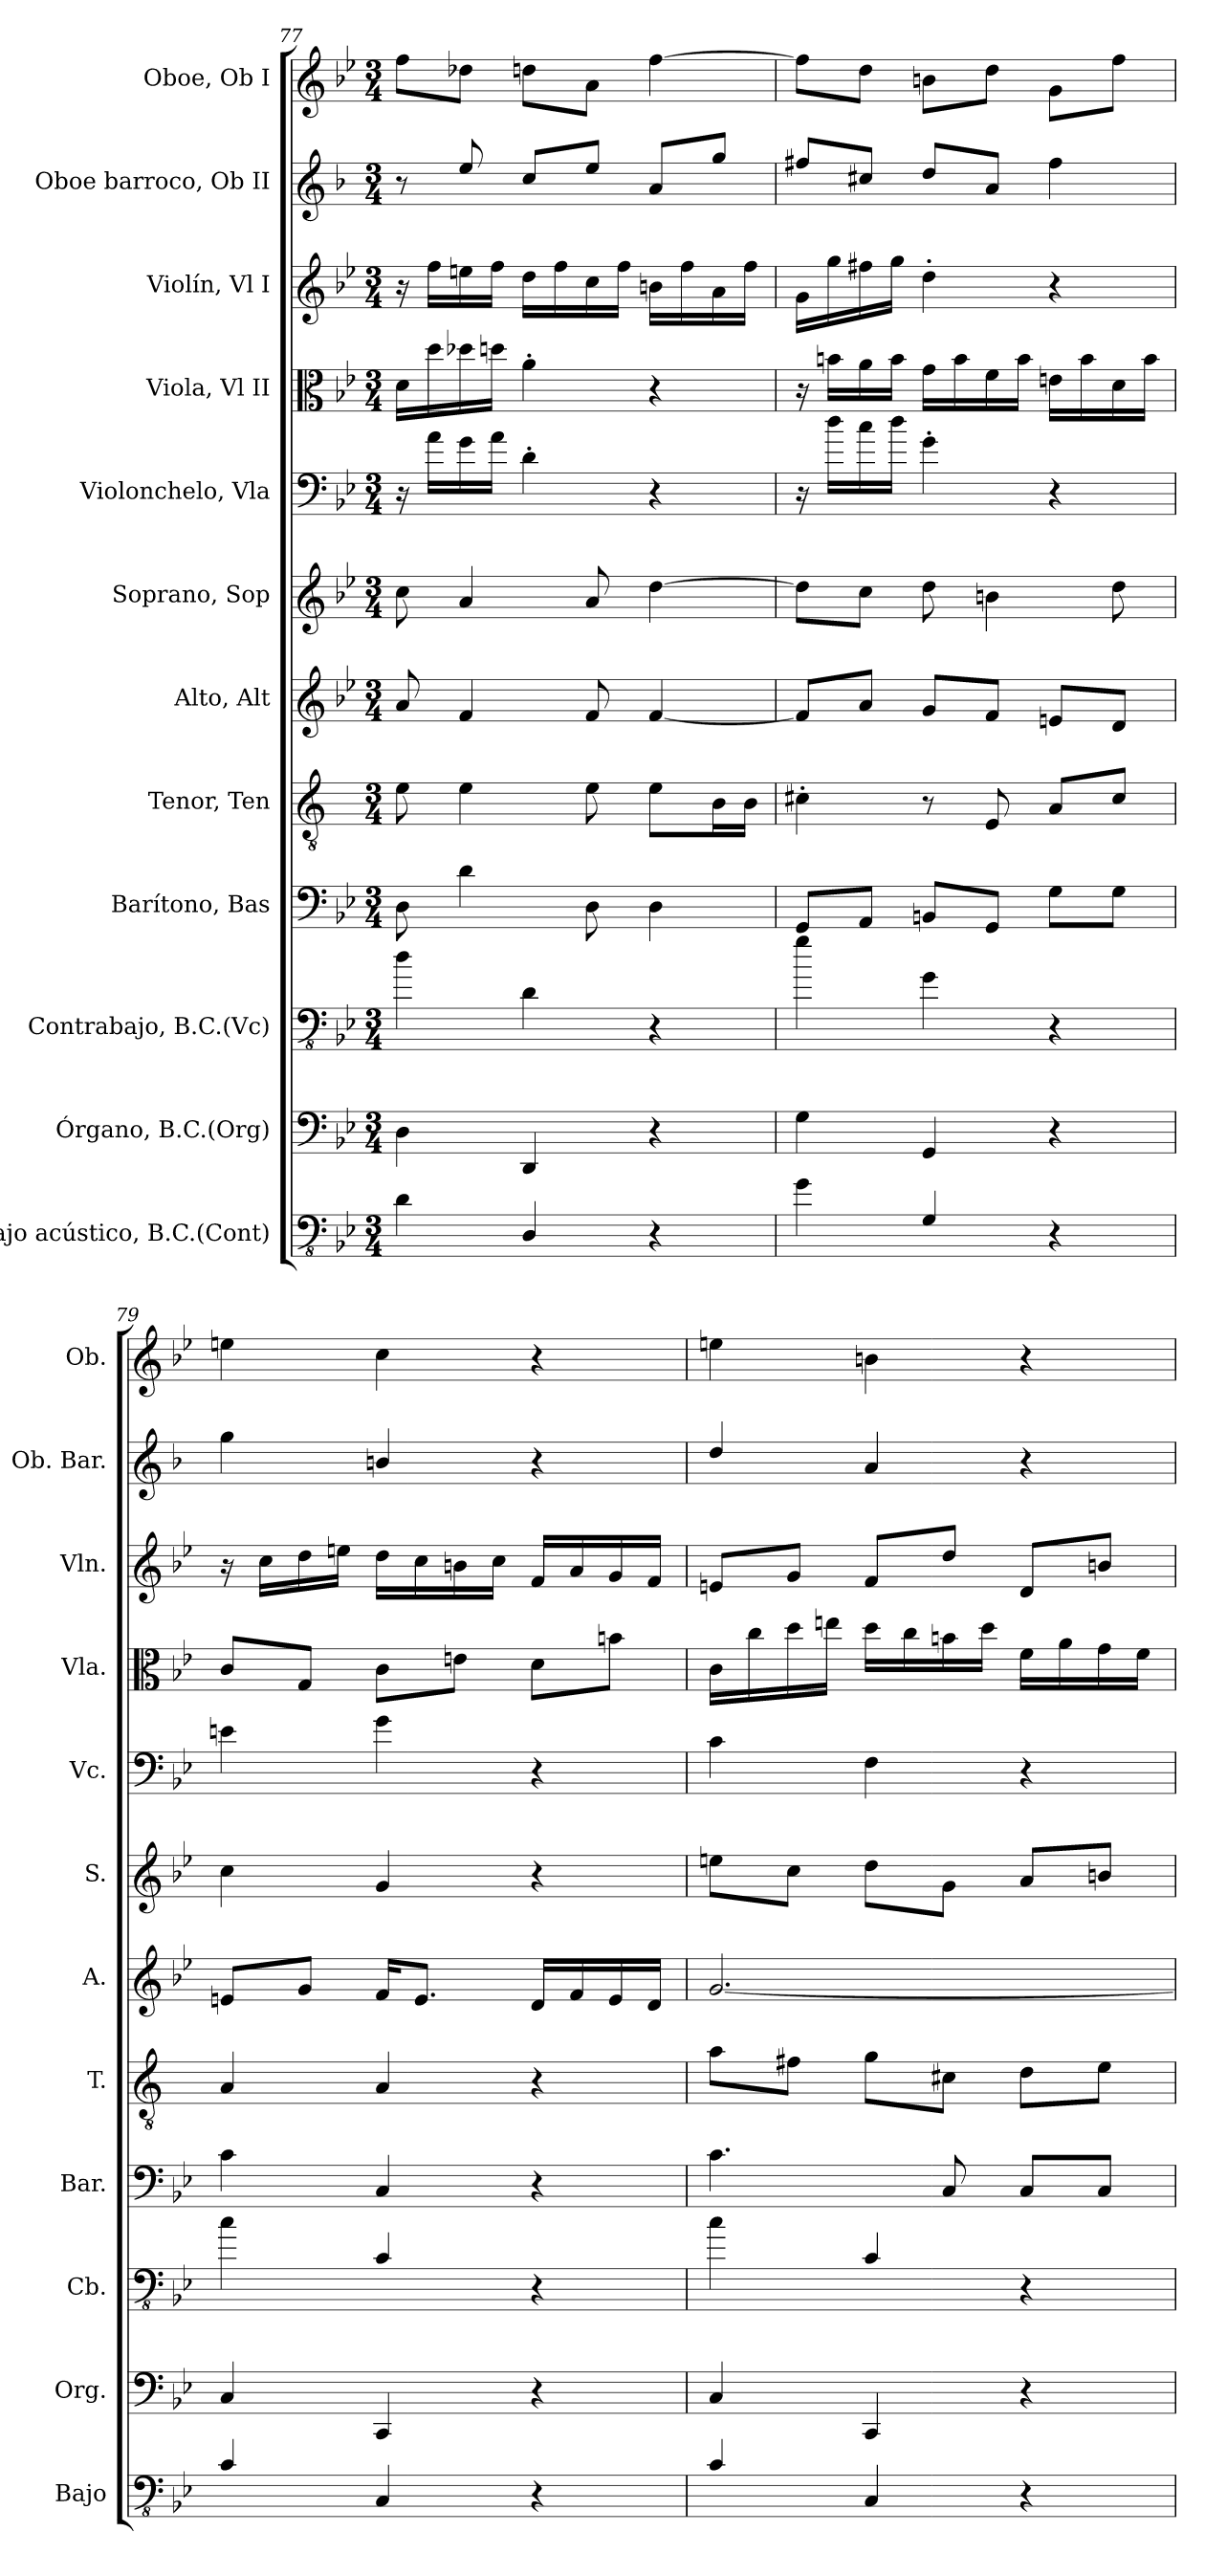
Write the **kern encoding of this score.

**kern	**kern	**kern	**kern	**kern	**kern	**kern	**kern	**kern	**kern	**kern	**kern
*part12	*part11	*part10	*part9	*part8	*part7	*part6	*part5	*part4	*part3	*part2	*part1
*staff12	*staff11	*staff10	*staff9	*staff8	*staff7	*staff6	*staff5	*staff4	*staff3	*staff2	*staff1
*I"Bajo acústico, B.C.(Cont)	*I"Órgano, B.C.(Org)	*I"Contrabajo, B.C.(Vc)	*I"Barítono, Bas	*I"Tenor, Ten	*I"Alto, Alt	*I"Soprano, Sop	*I"Violonchelo, Vla	*I"Viola, Vl II	*I"Violín, Vl I	*I"Oboe barroco, Ob II	*I"Oboe, Ob I
*I'Bajo	*I'Org.	*I'Cb.	*I'Bar.	*I'T.	*I'A.	*I'S.	*I'Vc.	*I'Vla.	*I'Vln.	*I'Ob. Bar.	*I'Ob.
*clefFv4	*clefF4	*clefFv4	*clefF4	*clefGv2	*clefG2	*clefG2	*clefF4	*clefC3	*clefG2	*clefG2	*clefG2
*ITrd7c12	*	*ITrd7c12	*	*ITrd1c2	*	*	*	*	*	*ITrd4c7	*
*k[b-e-]	*k[b-e-]	*k[b-e-]	*k[b-e-]	*k[b-e-]	*k[b-e-]	*k[b-e-]	*k[b-e-]	*k[b-e-]	*k[b-e-]	*k[b-e-]	*k[b-e-]
*M3/4	*M3/4	*M3/4	*M3/4	*M3/4	*M3/4	*M3/4	*M3/4	*M3/4	*M3/4	*M3/4	*M3/4
=77	=77	=77	=77	=77	=77	=77	=77	=77	=77	=77	=77
4DD\	4D\	4D\	8D\	8d\	8a/	8cc\	16r	16d\LL	16r	8r	8ff\L
.	.	.	.	.	.	.	16a\LL	16dd\	16ff\LL	.	.
.	.	.	4d\	4d\	4f/	4a/	16g\	16dd-X\	16een\	8a/	8dd-X\J
.	.	.	.	.	.	.	16a\JJ	16ddn\JJ	16ff\JJ	.	.
4DDD/	4DD/	4DD\	.	.	.	.	4d'\	4a'\	16dd\LL	8f/L	8ddn\L
.	.	.	.	.	.	.	.	.	16ff\	.	.
.	.	.	8D\	8d\	8f/	8a/	.	.	16cc\	8a/J	8a\J
.	.	.	.	.	.	.	.	.	16ff\JJ	.	.
4r	4r	4r	4D\	8d\L	[4f/	[4dd\	4r	4r	16bn\LL	8d/L	[4ff\
.	.	.	.	.	.	.	.	.	16ff\	.	.
.	.	.	.	16A\L	.	.	.	.	16a\	8cc/J	.
.	.	.	.	16A\JJ	.	.	.	.	16ff\JJ	.	.
!!LO:PB:g=z
=78	=78	=78	=78	=78	=78	=78	=78	=78	=78	=78	=78
4GG\	4G\	4G\	8GG/L	4Bn'\	8f/L]	8dd\L]	16r	16r	16g\LL	8bn/L	8ff\L]
.	.	.	.	.	.	.	16dd\LL	16bn\LL	16gg\	.	.
.	.	.	8AA/J	.	8a/J	8cc\J	16cc\	16a\	16ff#X\	8f#X/J	8dd\J
.	.	.	.	.	.	.	16dd\JJ	16b\JJ	16gg\JJ	.	.
4GGG/	4GG/	4GG\	8BBn/L	8r	8g/L	8dd\	4g'\	16g\LL	4dd'\	8g/L	8bn\L
.	.	.	.	.	.	.	.	16b\	.	.	.
.	.	.	8GG/J	8D/	8f/J	4bn\	.	16f\	.	8d/J	8dd\J
.	.	.	.	.	.	.	.	16b\JJ	.	.	.
4r	4r	4r	8G\L	8G/L	8en/L	.	4r	16en\LL	4r	4b\	8g\L
.	.	.	.	.	.	.	.	16b\	.	.	.
.	.	.	8G\J	8B/J	8d/J	8dd\	.	16d\	.	.	8ff\J
.	.	.	.	.	.	.	.	16b\JJ	.	.	.
=79	=79	=79	=79	=79	=79	=79	=79	=79	=79	=79	=79
4CC/	4C/	4C\	4c\	4G/	8en/L	4cc\	4en\	8c/L	16r	4cc\	4een\
.	.	.	.	.	.	.	.	.	16cc\LL	.	.
.	.	.	.	.	8g/J	.	.	8G/J	16dd\	.	.
.	.	.	.	.	.	.	.	.	16een\JJ	.	.
4CCC/	4CC/	4CC/	4C/	4G/	16f/KL	4g/	4g\	8c\L	16dd\LL	4en/	4cc\
.	.	.	.	.	8.e/J	.	.	.	16cc\	.	.
.	.	.	.	.	.	.	.	8en\J	16bn\	.	.
.	.	.	.	.	.	.	.	.	16cc\JJ	.	.
4r	4r	4r	4r	4r	16d/LL	4r	4r	8d\L	16f/LL	4r	4r
.	.	.	.	.	16f/	.	.	.	16a/	.	.
.	.	.	.	.	16e/	.	.	8bn\J	16g/	.	.
.	.	.	.	.	16d/JJ	.	.	.	16f/JJ	.	.
!!LO:PB:g=z
=80	=80	=80	=80	=80	=80	=80	=80	=80	=80	=80	=80
4CC/	4C/	4C\	4.c\	8g\L	[2.g/	8een\L	4c\	16c\LL	8en/L	4g/	4een\
.	.	.	.	.	.	.	.	16cc\	.	.	.
.	.	.	.	8en\J	.	8cc\J	.	16dd\	8g/J	.	.
.	.	.	.	.	.	.	.	16een\JJ	.	.	.
4CCC/	4CC/	4CC/	.	8f\L	.	8dd\L	4F\	16dd\LL	8f/L	4d/	4bn\
.	.	.	.	.	.	.	.	16cc\	.	.	.
.	.	.	8C/	8Bn\J	.	8g\J	.	16bn\	8dd/J	.	.
.	.	.	.	.	.	.	.	16dd\JJ	.	.	.
4r	4r	4r	8C/L	8c\L	.	8a/L	4r	16f\LL	8d/L	4r	4r
.	.	.	.	.	.	.	.	16a\	.	.	.
.	.	.	8C/J	8d\J	.	8bn/J	.	16g\	8bn/J	.	.
.	.	.	.	.	.	.	.	16f\JJ	.	.	.
=	=	=	=	=	=	=	=	=	=	=	=
*-	*-	*-	*-	*-	*-	*-	*-	*-	*-	*-	*-
